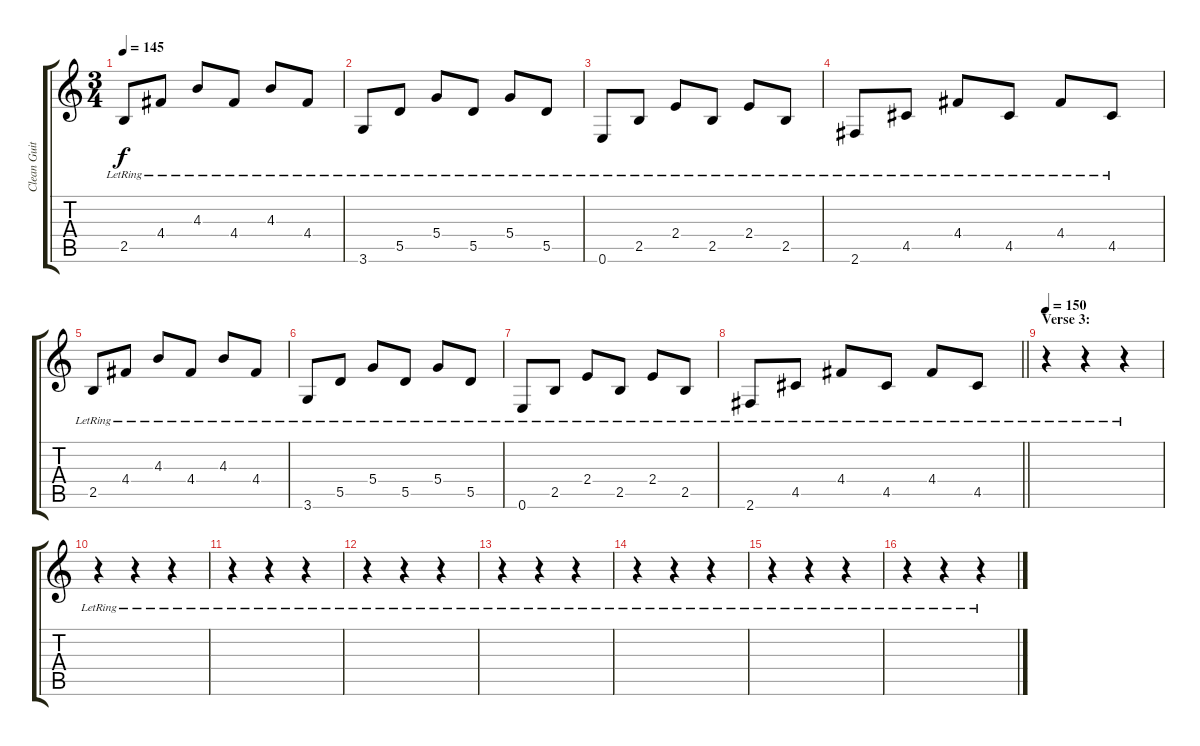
\track ("Clean Guitar" "Clean Guit") {instrument electricguitarclean}
\staff {score tabs}
\tuning (E4 B3 G3 D3 A2 E2) {hide}
\ts (3 4)
\tempo 145
\clef g2
\ks c
2.5{lr}.8{dy f} 4.4{lr}.8 4.3{lr}.8 4.4{lr}.8 4.3{lr}.8 4.4{lr}.8 |
3.6{lr}.8 5.5{lr}.8 5.4{lr}.8 5.5{lr}.8 5.4{lr}.8 5.5{lr}.8 |
0.6{lr}.8 2.5{lr}.8 2.4{lr}.8 2.5{lr}.8 2.4{lr}.8 2.5{lr}.8 |
2.6{lr}.8 4.5{lr}.8 4.4{lr}.8 4.5{lr}.8 4.4{lr}.8 4.5{lr}.8 |
2.5{lr}.8 4.4{lr}.8 4.3{lr}.8 4.4{lr}.8 4.3{lr}.8 4.4{lr}.8 |
3.6{lr}.8 5.5{lr}.8 5.4{lr}.8 5.5{lr}.8 5.4{lr}.8 5.5{lr}.8 |
0.6{lr}.8 2.5{lr}.8 2.4{lr}.8 2.5{lr}.8 2.4{lr}.8 2.5{lr}.8 |
\barLineRight lightlight
2.6{lr}.8 4.5{lr}.8 4.4{lr}.8 4.5{lr}.8 4.4{lr}.8 4.5{lr}.8 |
\section ("" "Verse 3:")
\tempo 150
r.4 r.4 r.4 |
r.4 r.4 r.4 |
r.4 r.4 r.4 |
r.4 r.4 r.4 |
r.4 r.4 r.4 |
r.4 r.4 r.4 |
r.4 r.4 r.4 |
r.4 r.4 r.4
